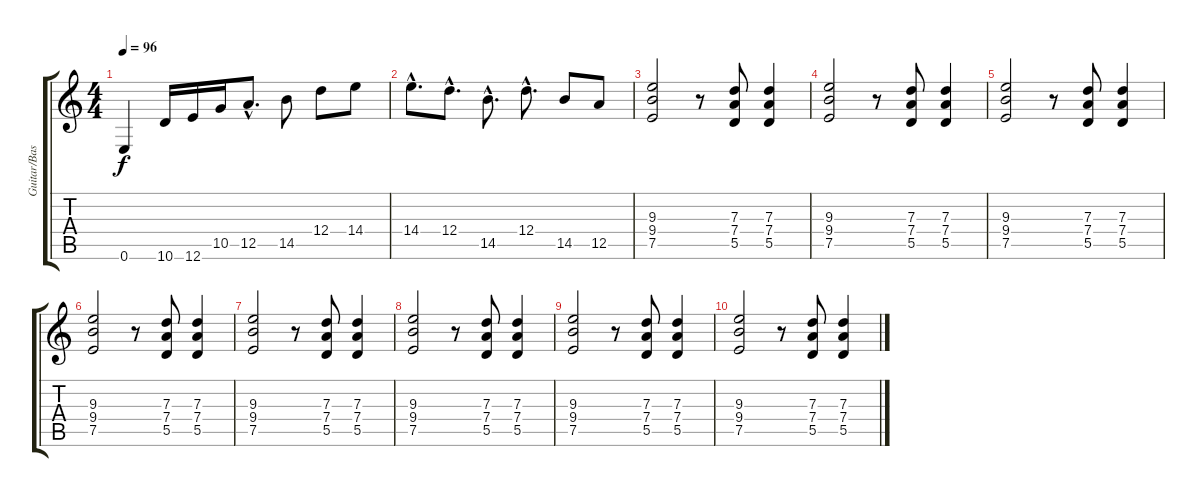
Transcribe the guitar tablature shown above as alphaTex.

\track ("Guitar/Bass 2" "Guitar/Bas") {instrument electricbasspick}
\staff {score tabs}
\tuning (E4 B3 G3 D3 A2 E2) {hide}
\ts (4 4)
\tempo 96
\clef g2
\ks c
0.6.4{dy f} 10.6.16 12.6.16 10.5.16 12.5{hac}.8{d} 14.5.8 12.4.8 14.4.8 |
14.4{hac}.8{d} 12.4{hac}.8{d} 14.5{hac}.8{d} 12.4{hac}.8{d} 14.5.8 12.5.8 |
(9.3 9.4 7.5).2{volume 10 instrument distortionguitar} r.8 (7.3 7.4 5.5).8 (7.3 7.4 5.5).4 |
(9.3 9.4 7.5).2{instrument distortionguitar} r.8 (7.3 7.4 5.5).8 (7.3 7.4 5.5).4 |
(9.3 9.4 7.5).2{instrument distortionguitar} r.8 (7.3 7.4 5.5).8 (7.3 7.4 5.5).4 |
(9.3 9.4 7.5).2{instrument distortionguitar} r.8 (7.3 7.4 5.5).8 (7.3 7.4 5.5).4 |
(9.3 9.4 7.5).2{volume 10 instrument distortionguitar} r.8 (7.3 7.4 5.5).8 (7.3 7.4 5.5).4 |
(9.3 9.4 7.5).2{instrument distortionguitar} r.8 (7.3 7.4 5.5).8 (7.3 7.4 5.5).4 |
(9.3 9.4 7.5).2{instrument distortionguitar} r.8 (7.3 7.4 5.5).8 (7.3 7.4 5.5).4 |
(9.3 9.4 7.5).2{instrument distortionguitar} r.8 (7.3 7.4 5.5).8 (7.3 7.4 5.5).4
